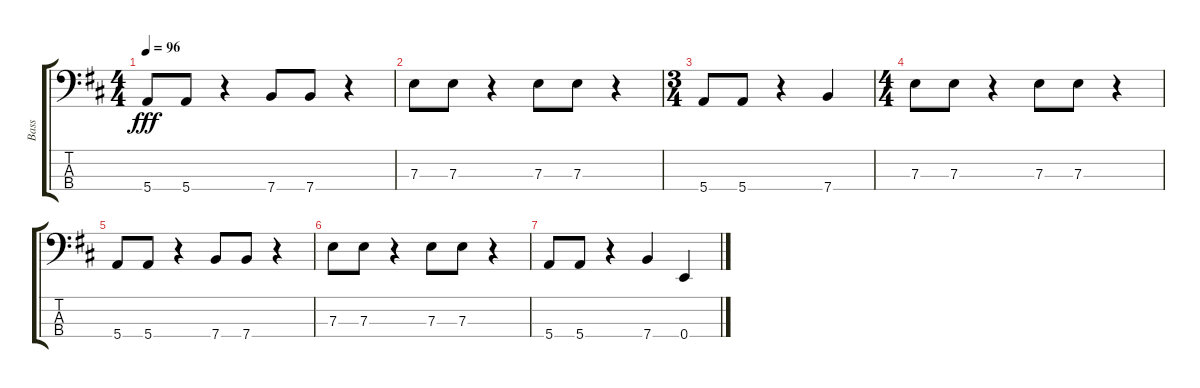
\track ("Bass" "Bass") {instrument electricbasspick}
\staff {score tabs}
\tuning (G2 D2 A1 E1) {hide}
\ts (4 4)
\tempo 96
\clef f4
\ks d
5.4.8{dy fff} 5.4.8 r.4 7.4.8 7.4.8 r.4 |
7.3.8 7.3.8 r.4 7.3.8 7.3.8 r.4 |
\ts (3 4)
5.4.8 5.4.8 r.4 7.4.4 |
\ts (4 4)
7.3.8 7.3.8 r.4 7.3.8 7.3.8 r.4 |
5.4.8 5.4.8 r.4 7.4.8 7.4.8 r.4 |
7.3.8 7.3.8 r.4 7.3.8 7.3.8 r.4 |
5.4.8 5.4.8 r.4 7.4.4 0.4.4
